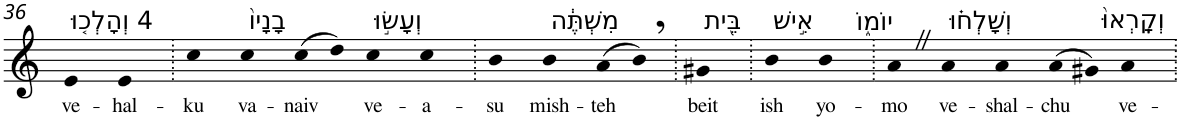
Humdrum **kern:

**kern	**text
*part1	*part1
*staff1	*staff1
*I"Piano	*
*I'Pno	*
!!LO:PB:g=z
*clefG2	*
*k[]	*
=36	=36
!LO:TX:a:t=4 וְהָלְכ֤וּ	!
!	!LO:LY:b
4e	ve-
!	!LO:LY:b
4e	-hal-
=37.	=37.
!	!LO:LY:b
4cc	-ku
!LO:TX:a:t=בָנָיו֙	!
!	!LO:LY:b
4cc	va-
!	!LO:LY:b
(>8cc	-naiv
8dd)	.
!LO:TX:a:t=וְעָשׂ֣וּ	!
!	!LO:LY:b
4cc	ve-
!	!LO:LY:b
4cc	-a-
=38.	=38.
!	!LO:LY:b
4b	-su
!LO:TX:a:t=מִשְׁתֶּ֔ה	!
!	!LO:LY:b
4b	mish-
!	!LO:LY:b
(>8a	-teh
8b,)	.
=39.	=39.
!LO:TX:a:t=בֵּ֖ית	!
!	!LO:LY:b
4g#X	beit
=40.	=40.
!LO:TX:a:t=אִ֣ישׁ	!
!	!LO:LY:b
4b	ish
!LO:TX:a:t=יוֹמ֑וֹ	!
!	!LO:LY:b
4b	yo-
=41.	=41.
!	!LO:LY:b
4aZ	-mo
!LO:TX:a:t=וְשָׁלְח֗וּ	!
!	!LO:LY:b
4a	ve-
!	!LO:LY:b
4a	-shal-
!	!LO:LY:b
(>8a	-chu
8g#X)	.
!LO:TX:a:t=וְקָֽרְאוּ֙	!
!	!LO:LY:b
4a	ve-
=.	=.
*-	*-
